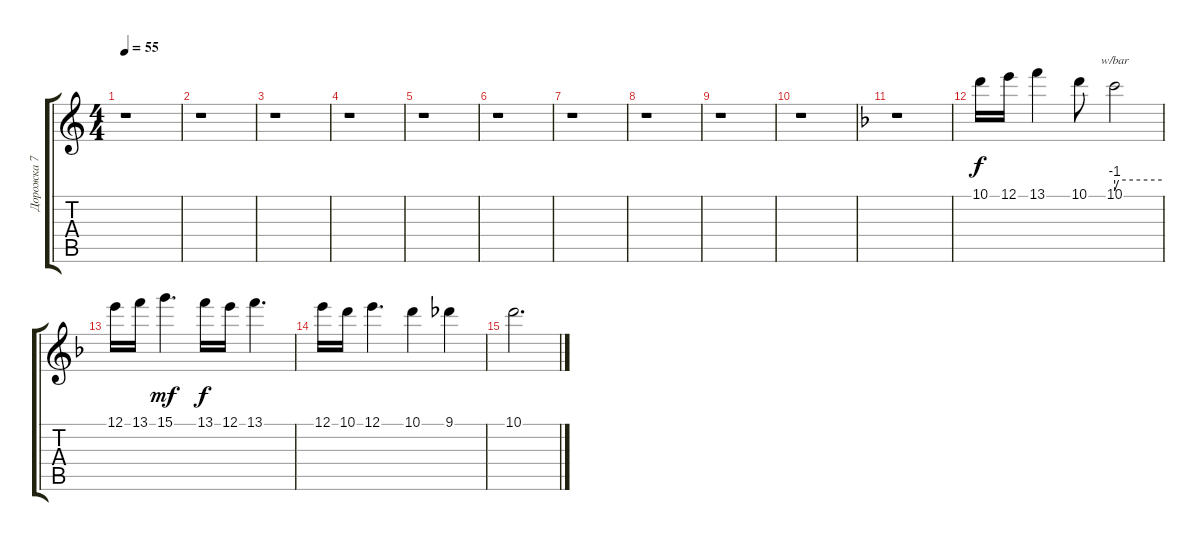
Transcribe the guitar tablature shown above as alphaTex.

\track ("Дорожка 7" "Дорожка 7") {instrument overdrivenguitar}
\staff {score tabs}
\tuning (E4 B3 G3 D3 A2 E2) {hide}
\ts (4 4)
\tempo 55
\clef g2
\ks aminor
r.1{dy f} |
r.1 |
r.1 |
r.1 |
r.1 |
r.1 |
r.1 |
r.1 |
r.1 |
r.1 |
\ks dminor
r.1 |
10.1.16 12.1.16 13.1.4 10.1.8 10.1.2{tbe (custom default 0 -4 5 0 60 0)} |
12.1.16 13.1.16 15.1.4{d dy mf} 13.1.16{dy f} 12.1.16 13.1.4{d} |
12.1.16 10.1.16 12.1.4{d} 10.1.4 9.1.4 |
10.1.2{d}
